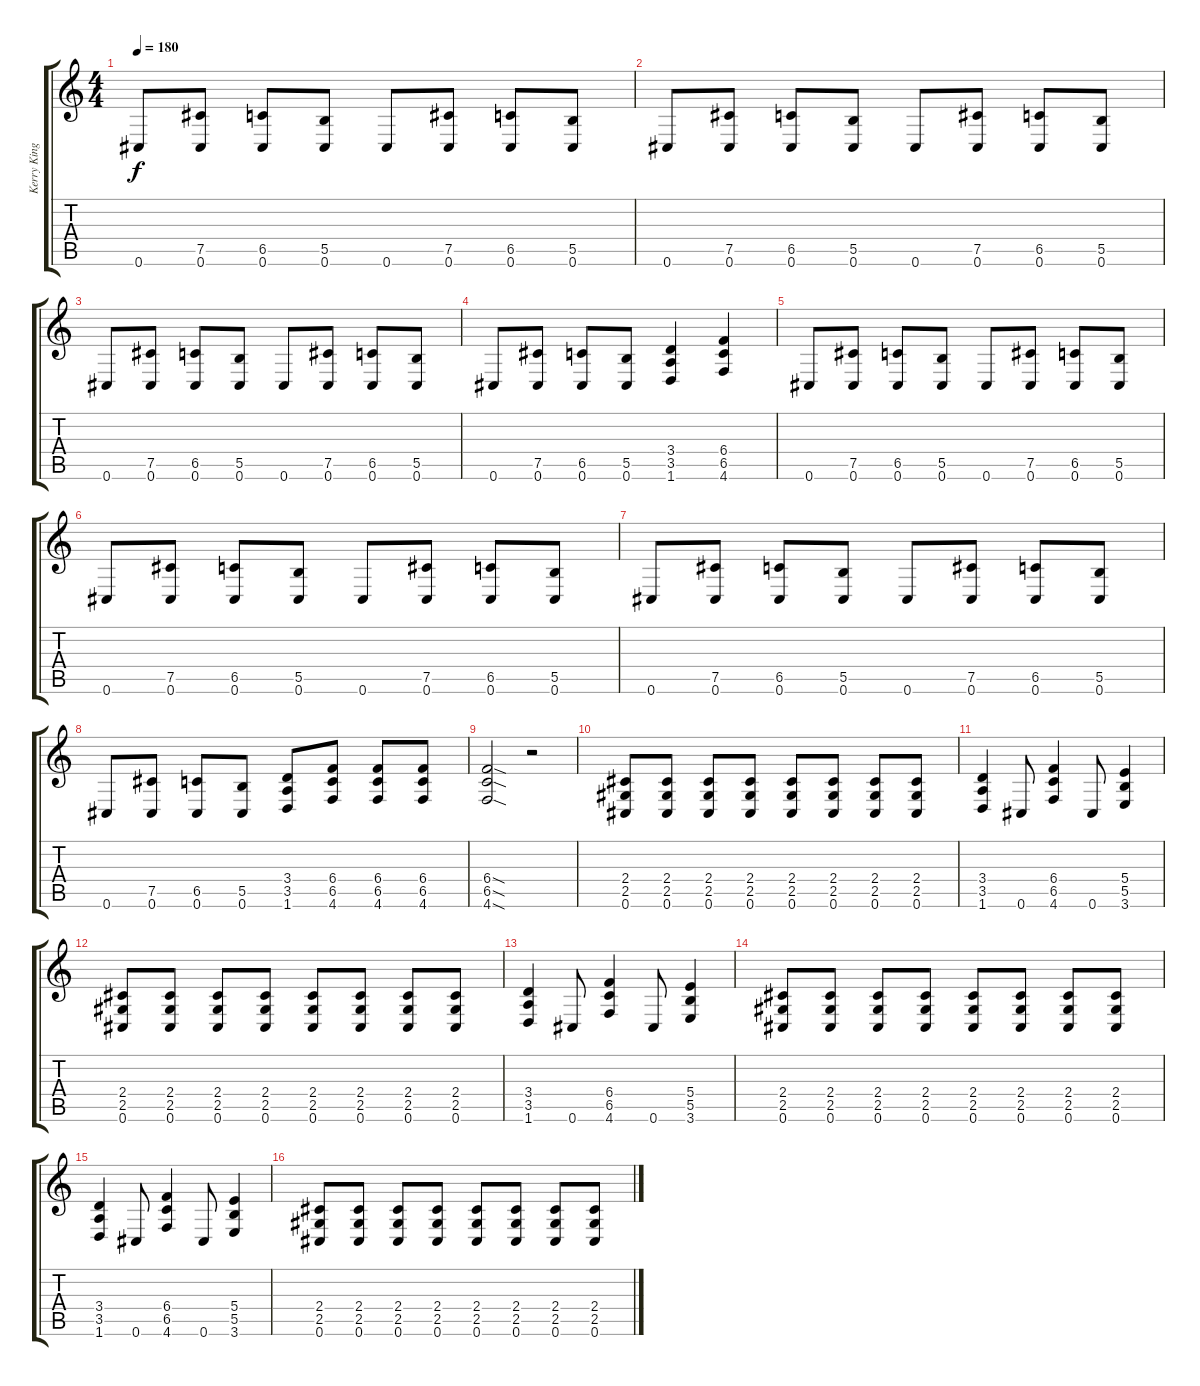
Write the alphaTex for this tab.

\track ("Kerry King" "Kerry King") {instrument distortionguitar}
\staff {score tabs}
\tuning (Db4 Ab3 E3 B2 Gb2 Db2) {hide}
\ts (4 4)
\tempo 180
\clef g2
\ks c
0.6.8{dy f} (7.5 0.6).8 (6.5 0.6).8 (5.5 0.6).8 0.6.8 (7.5 0.6).8 (6.5 0.6).8 (5.5 0.6).8 |
0.6.8 (7.5 0.6).8 (6.5 0.6).8 (5.5 0.6).8 0.6.8 (7.5 0.6).8 (6.5 0.6).8 (5.5 0.6).8 |
0.6.8 (7.5 0.6).8 (6.5 0.6).8 (5.5 0.6).8 0.6.8 (7.5 0.6).8 (6.5 0.6).8 (5.5 0.6).8 |
0.6.8 (7.5 0.6).8 (6.5 0.6).8 (5.5 0.6).8 (3.4 3.5 1.6).4 (6.4 6.5 4.6).4 |
0.6.8 (7.5 0.6).8 (6.5 0.6).8 (5.5 0.6).8 0.6.8 (7.5 0.6).8 (6.5 0.6).8 (5.5 0.6).8 |
0.6.8 (7.5 0.6).8 (6.5 0.6).8 (5.5 0.6).8 0.6.8 (7.5 0.6).8 (6.5 0.6).8 (5.5 0.6).8 |
0.6.8 (7.5 0.6).8 (6.5 0.6).8 (5.5 0.6).8 0.6.8 (7.5 0.6).8 (6.5 0.6).8 (5.5 0.6).8 |
0.6.8 (7.5 0.6).8 (6.5 0.6).8 (5.5 0.6).8 (3.4 3.5 1.6).8 (6.4 6.5 4.6).8 (6.4 6.5 4.6).8 (6.4 6.5 4.6).8 |
(6.4{sod} 6.5{sod} 4.6{sod}).2 r.2 |
(2.4 2.5 0.6).8 (2.4 2.5 0.6).8 (2.4 2.5 0.6).8 (2.4 2.5 0.6).8 (2.4 2.5 0.6).8 (2.4 2.5 0.6).8 (2.4 2.5 0.6).8 (2.4 2.5 0.6).8 |
(3.4 3.5 1.6).4 0.6.8 (6.4 6.5 4.6).4 0.6.8 (5.4 5.5 3.6).4 |
(2.4 2.5 0.6).8 (2.4 2.5 0.6).8 (2.4 2.5 0.6).8 (2.4 2.5 0.6).8 (2.4 2.5 0.6).8 (2.4 2.5 0.6).8 (2.4 2.5 0.6).8 (2.4 2.5 0.6).8 |
(3.4 3.5 1.6).4 0.6.8 (6.4 6.5 4.6).4 0.6.8 (5.4 5.5 3.6).4 |
(2.4 2.5 0.6).8 (2.4 2.5 0.6).8 (2.4 2.5 0.6).8 (2.4 2.5 0.6).8 (2.4 2.5 0.6).8 (2.4 2.5 0.6).8 (2.4 2.5 0.6).8 (2.4 2.5 0.6).8 |
(3.4 3.5 1.6).4 0.6.8 (6.4 6.5 4.6).4 0.6.8 (5.4 5.5 3.6).4 |
(2.4 2.5 0.6).8 (2.4 2.5 0.6).8 (2.4 2.5 0.6).8 (2.4 2.5 0.6).8 (2.4 2.5 0.6).8 (2.4 2.5 0.6).8 (2.4 2.5 0.6).8 (2.4 2.5 0.6).8
